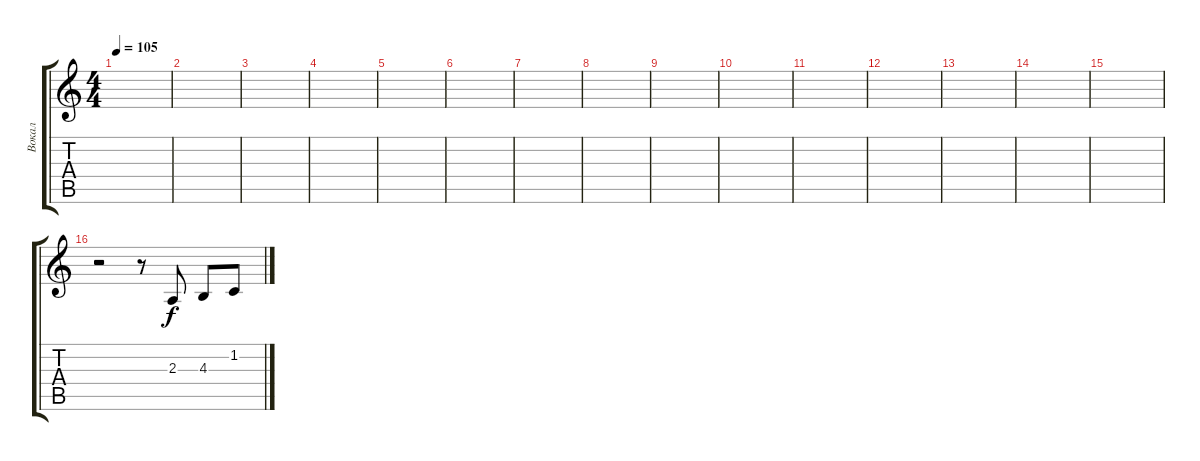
\track ("Вокал" "Вокал") {instrument clarinet}
\staff {score tabs}
\tuning (E4 B3 G3 D3 A2 E2) {hide}
\ts (4 4)
\tempo 105
\clef g2
\ks c
|
|
|
|
|
|
|
|
|
|
|
|
|
|
|
r.2 r.8 2.3.8 4.3.8 1.2.8
